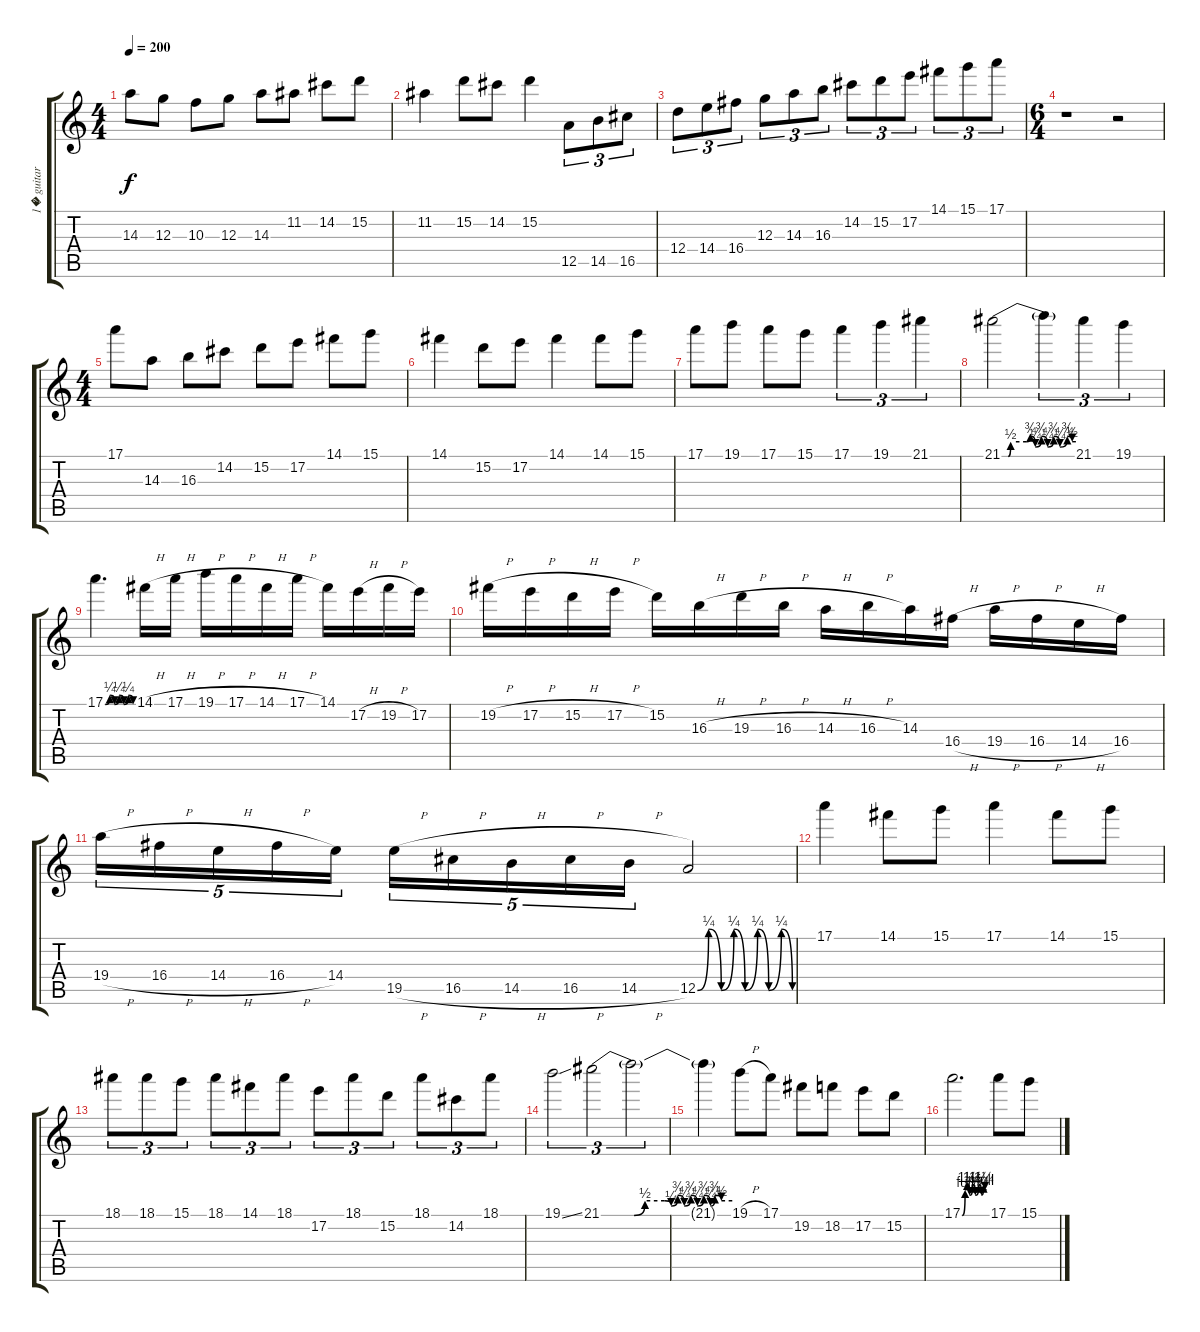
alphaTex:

\track ("1� guitar" "1� guitar") {instrument distortionguitar}
\staff {score tabs}
\tuning (E4 B3 G3 D3 A2 E2) {hide}
\ts (4 4)
\tempo 200
\clef g2
\ks c
14.3.8{dy f} 12.3.8 10.3.8 12.3.8 14.3.8 11.2.8 14.2.8 15.2.8 |
11.2.4 15.2.8 14.2.8 15.2.4 12.5.8{tu (3 2)} 14.5.8{tu (3 2)} 16.5.8{tu (3 2)} |
12.4.8{tu (3 2)} 14.4.8{tu (3 2)} 16.4.8{tu (3 2)} 12.3.8{tu (3 2)} 14.3.8{tu (3 2)} 16.3.8{tu (3 2)} 14.2.8{tu (3 2)} 15.2.8{tu (3 2)} 17.2.8{tu (3 2)} 14.1.8{tu (3 2)} 15.1.8{tu (3 2)} 17.1.8{tu (3 2)} |
\ts (6 4)
r.1 r.2 |
\ts (4 4)
17.1.8 14.3.8 16.3.8 14.2.8 15.2.8 17.2.8 14.1.8 15.1.8 |
14.1.4 15.2.8 17.2.8 14.1.4 14.1.8 15.1.8 |
17.1.8 19.1.8 17.1.8 15.1.8 17.1.4{tu (3 2)} 19.1.4{tu (3 2)} 21.1.4{tu (3 2)} |
21.1{be (custom 0 0 5 0 7 2 20 2 23 3 27 1 32 3 37 1 42 3 47 1 53 3 57 2 60 2)}.2 21.1{t}.4{tu (3 2)} 21.1.4{tu (3 2)} 19.1.4{tu (3 2)} |
17.1{be (custom 0 0 10 1 20 0 30 1 40 0 50 1 60 0)}.4{d} 14.1{h}.16 17.1{h}.16 19.1{h}.16 17.1{h}.16 14.1{h}.16 17.1{h}.16 14.1.16 17.2{h}.16 19.2{h}.16 17.2.16 |
19.2{h}.16 17.2{h}.16 15.2{h}.16 17.2{h}.16 15.2.16 16.3{h}.16 19.3{h}.16 16.3{h}.16 14.3{h}.16 16.3{h}.16 14.3.16 16.4{h}.16 19.4{h}.16 16.4{h}.16 14.4{h}.16 16.4.16 |
19.4{h}.16{tu (5 4)} 16.4{h}.16{tu (5 4)} 14.4{h}.16{tu (5 4)} 16.4{h}.16{tu (5 4)} 14.4.16{tu (5 4)} 19.5{h}.16{tu (5 4)} 16.5{h}.16{tu (5 4)} 14.5{h}.16{tu (5 4)} 16.5{h}.16{tu (5 4)} 14.5{h}.16{tu (5 4)} 12.5{be (custom 0 0 7 1 15 0 23 1 30 0 38 1 45 0 53 1 60 0)}.2 |
17.1.4 14.1.8 15.1.8 17.1.4 14.1.8 15.1.8 |
18.1.8{tu (3 2)} 18.1.8{tu (3 2)} 15.1.8{tu (3 2)} 18.1.8{tu (3 2)} 14.1.8{tu (3 2)} 18.1.8{tu (3 2)} 17.2.8{tu (3 2)} 18.1.8{tu (3 2)} 15.2.8{tu (3 2)} 18.1.8{tu (3 2)} 14.2.8{tu (3 2)} 18.1.8{tu (3 2)} |
19.1{ss}.2{tu (3 2)} 21.1{be (custom 0 0 15 0 20 2 29 2 32 1 35 3 38 1 41 3 44 1 47 3 50 1 52 3 55 2 60 2)}.2{tu (3 2)} 21.1{t}.2{tu (3 2)} |
21.1{t}.4 19.1{h}.8 17.1.8 19.2.8 18.2.8 17.2.8 15.2.8 |
17.1{be (custom 0 0 7 4 12 5 18 3 25 5 32 3 40 5 47 3 52 5 56 4 60 4)}.2{d} 17.1.8 15.1.8
